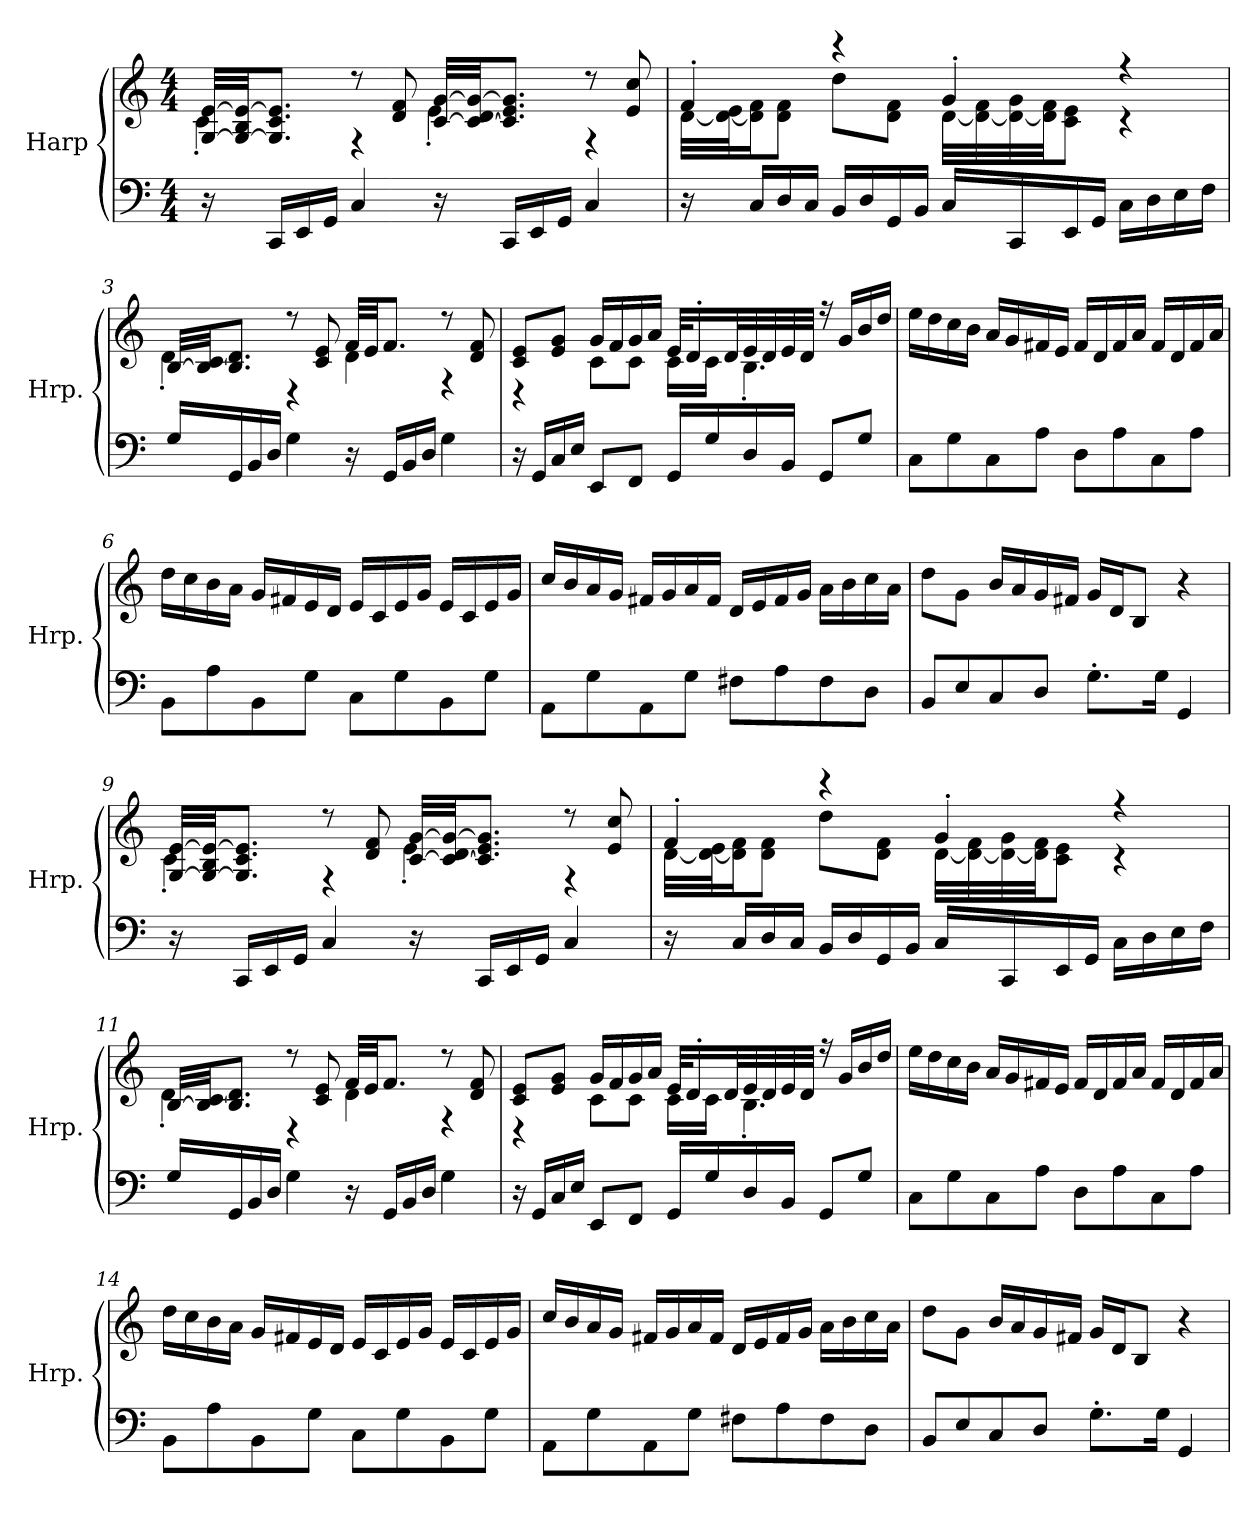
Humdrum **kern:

**kern	**kern
*part1	*part1
*staff2	*staff1
*I"Harp	*
*I'Hrp.	*
*clefF4	*clefG2
*k[]	*k[]
*M4/4	*M4/4
=1	=1
*	*^
16r	[32G/ [32e/LLL	4c'\
.	32G/_ 32B/ 32e/_JJ	.
16CC/LL	8.G/] 8.c/ 8.e/]J	.
16EE/	.	.
16GG/JJ	.	.
4C/	8r	4r
.	8d/ 8f/	.
16r	[32c/ [32g/LLL	4e'\
.	32c/_ 32d/ 32g/_JJ	.
16CC/LL	8.c/] 8.e/ 8.g/]J	.
16EE/	.	.
16GG/JJ	.	.
4C/	8r	4r
.	8e/ 8cc/	.
=2	=2	=2
16r	4f'/	[32d\LLL
.	.	32d\_ 32e\J
16C/LL	.	16d\] 16f\J
16D/	.	8d\ 8f\J
16C/JJ	.	.
16BB/LL	4r	8dd\L
16D/	.	.
16GG/	.	8d\ 8f\J
16BB/JJ	.	.
16C/LL	4g'/	[32d\LLL
.	.	32d\_ 32f\
16CC/	.	32d\_ 32g\
.	.	32d\] 32f\JJ
16EE/	.	8c\ 8e\J
16GG/JJ	.	.
16C\LL	4r	4r
16D\	.	.
16E\	.	.
16F\JJ	.	.
!!LO:LB:g=z	!!
=3	=3	=3
16G/LL	[32B/LLL	4d'\
.	32B/_ 32c/JJ	.
16GG/	8.B/] 8.d/J	.
16BB/	.	.
16D/JJ	.	.
4G\	8r	4r
.	8c/ 8e/	.
16r	32f/LLL	4d\
.	32e/JJ	.
16GG/LL	8.f/J	.
16BB/	.	.
16D/JJ	.	.
4G\	8r	4r
.	8d/ 8f/	.
=4	=4	=4
16r	8c/ 8e/L	4r
16GG/LL	.	.
16C/	8e/ 8g/J	.
16E/JJ	.	.
8EE/L	16g/LL	8c\L
.	16f/	.
8FF/J	16g/	8c\J
.	16a/JJ	.
16GG/LL	32e/KLL	16c\LL
.	16d'/	.
16G/	.	16c\JJ
.	32d/L	.
16D/	32e/	4.B'\
.	32d/	.
16BB/JJ	32e/	.
.	32d/JJJ	.
8GG/L	16r	.
.	16g/LL	.
8G/J	16b/	.
.	16dd/JJ	.
*	*v	*v
!!LO:LB:g=z
=5	=5
8C\L	16ee\LL
.	16dd\
8G\	16cc\
.	16b\JJ
8C\	16a/LL
.	16g/
8A\J	16f#X/
.	16e/JJ
8D\L	16f#/LL
.	16d/
8A\	16f#/
.	16a/JJ
8C\	16f#/LL
.	16d/
8A\J	16f#/
.	16a/JJ
=6	=6
8BB\L	16dd\LL
.	16cc\
8A\	16b\
.	16a\JJ
8BB\	16g/LL
.	16f#X/
8G\J	16e/
.	16d/JJ
8C\L	16e/LL
.	16c/
8G\	16e/
.	16g/JJ
8BB\	16e/LL
.	16c/
8G\J	16e/
.	16g/JJ
!!LO:LB:g=z
=7	=7
8AA\L	16cc/LL
.	16b/
8G\	16a/
.	16g/JJ
8AA\	16f#X/LL
.	16g/
8G\J	16a/
.	16f#/JJ
8F#X\L	16d/LL
.	16e/
8A\	16f#/
.	16g/JJ
8F#\	16a\LL
.	16b\
8D\J	16cc\
.	16a\JJ
=8	=8
8BB/L	8dd\L
8E/	8g\J
8C/	16b/LL
.	16a/
8D/J	16g/
.	16f#X/JJ
8.G'\L	16g/LL
.	16d/J
.	8B/J
16G\Jk	.
4GG/	4r
=9	=9
*	*^
16r	[32G/ [32e/LLL	4c'\
.	32G/_ 32B/ 32e/_JJ	.
16CC/LL	8.G/] 8.c/ 8.e/]J	.
16EE/	.	.
16GG/JJ	.	.
4C/	8r	4r
.	8d/ 8f/	.
16r	[32c/ [32g/LLL	4e'\
.	32c/_ 32d/ 32g/_JJ	.
16CC/LL	8.c/] 8.e/ 8.g/]J	.
16EE/	.	.
16GG/JJ	.	.
4C/	8r	4r
.	8e/ 8cc/	.
!!LO:LB:g=z	!!
=10	=10	=10
16r	4f'/	[32d\LLL
.	.	32d\_ 32e\J
16C/LL	.	16d\] 16f\J
16D/	.	8d\ 8f\J
16C/JJ	.	.
16BB/LL	4r	8dd\L
16D/	.	.
16GG/	.	8d\ 8f\J
16BB/JJ	.	.
16C/LL	4g'/	[32d\LLL
.	.	32d\_ 32f\
16CC/	.	32d\_ 32g\
.	.	32d\] 32f\JJ
16EE/	.	8c\ 8e\J
16GG/JJ	.	.
16C\LL	4r	4r
16D\	.	.
16E\	.	.
16F\JJ	.	.
=11	=11	=11
16G/LL	[32B/LLL	4d'\
.	32B/_ 32c/JJ	.
16GG/	8.B/] 8.d/J	.
16BB/	.	.
16D/JJ	.	.
4G\	8r	4r
.	8c/ 8e/	.
16r	32f/LLL	4d\
.	32e/JJ	.
16GG/LL	8.f/J	.
16BB/	.	.
16D/JJ	.	.
4G\	8r	4r
.	8d/ 8f/	.
!!LO:LB:g=z	!!
=12	=12	=12
16r	8c/ 8e/L	4r
16GG/LL	.	.
16C/	8e/ 8g/J	.
16E/JJ	.	.
8EE/L	16g/LL	8c\L
.	16f/	.
8FF/J	16g/	8c\J
.	16a/JJ	.
16GG/LL	32e/KLL	16c\LL
.	16d'/	.
16G/	.	16c\JJ
.	32d/L	.
16D/	32e/	4.B'\
.	32d/	.
16BB/JJ	32e/	.
.	32d/JJJ	.
8GG/L	16r	.
.	16g/LL	.
8G/J	16b/	.
.	16dd/JJ	.
*	*v	*v
=13	=13
8C\L	16ee\LL
.	16dd\
8G\	16cc\
.	16b\JJ
8C\	16a/LL
.	16g/
8A\J	16f#X/
.	16e/JJ
8D\L	16f#/LL
.	16d/
8A\	16f#/
.	16a/JJ
8C\	16f#/LL
.	16d/
8A\J	16f#/
.	16a/JJ
!!LO:PB:g=z
=14	=14
8BB\L	16dd\LL
.	16cc\
8A\	16b\
.	16a\JJ
8BB\	16g/LL
.	16f#X/
8G\J	16e/
.	16d/JJ
8C\L	16e/LL
.	16c/
8G\	16e/
.	16g/JJ
8BB\	16e/LL
.	16c/
8G\J	16e/
.	16g/JJ
=15	=15
8AA\L	16cc/LL
.	16b/
8G\	16a/
.	16g/JJ
8AA\	16f#X/LL
.	16g/
8G\J	16a/
.	16f#/JJ
8F#X\L	16d/LL
.	16e/
8A\	16f#/
.	16g/JJ
8F#\	16a\LL
.	16b\
8D\J	16cc\
.	16a\JJ
=16	=16
8BB/L	8dd\L
8E/	8g\J
8C/	16b/LL
.	16a/
8D/J	16g/
.	16f#X/JJ
8.G'\L	16g/LL
.	16d/J
.	8B/J
16G\Jk	.
4GG/	4r
=	=
*-	*-
